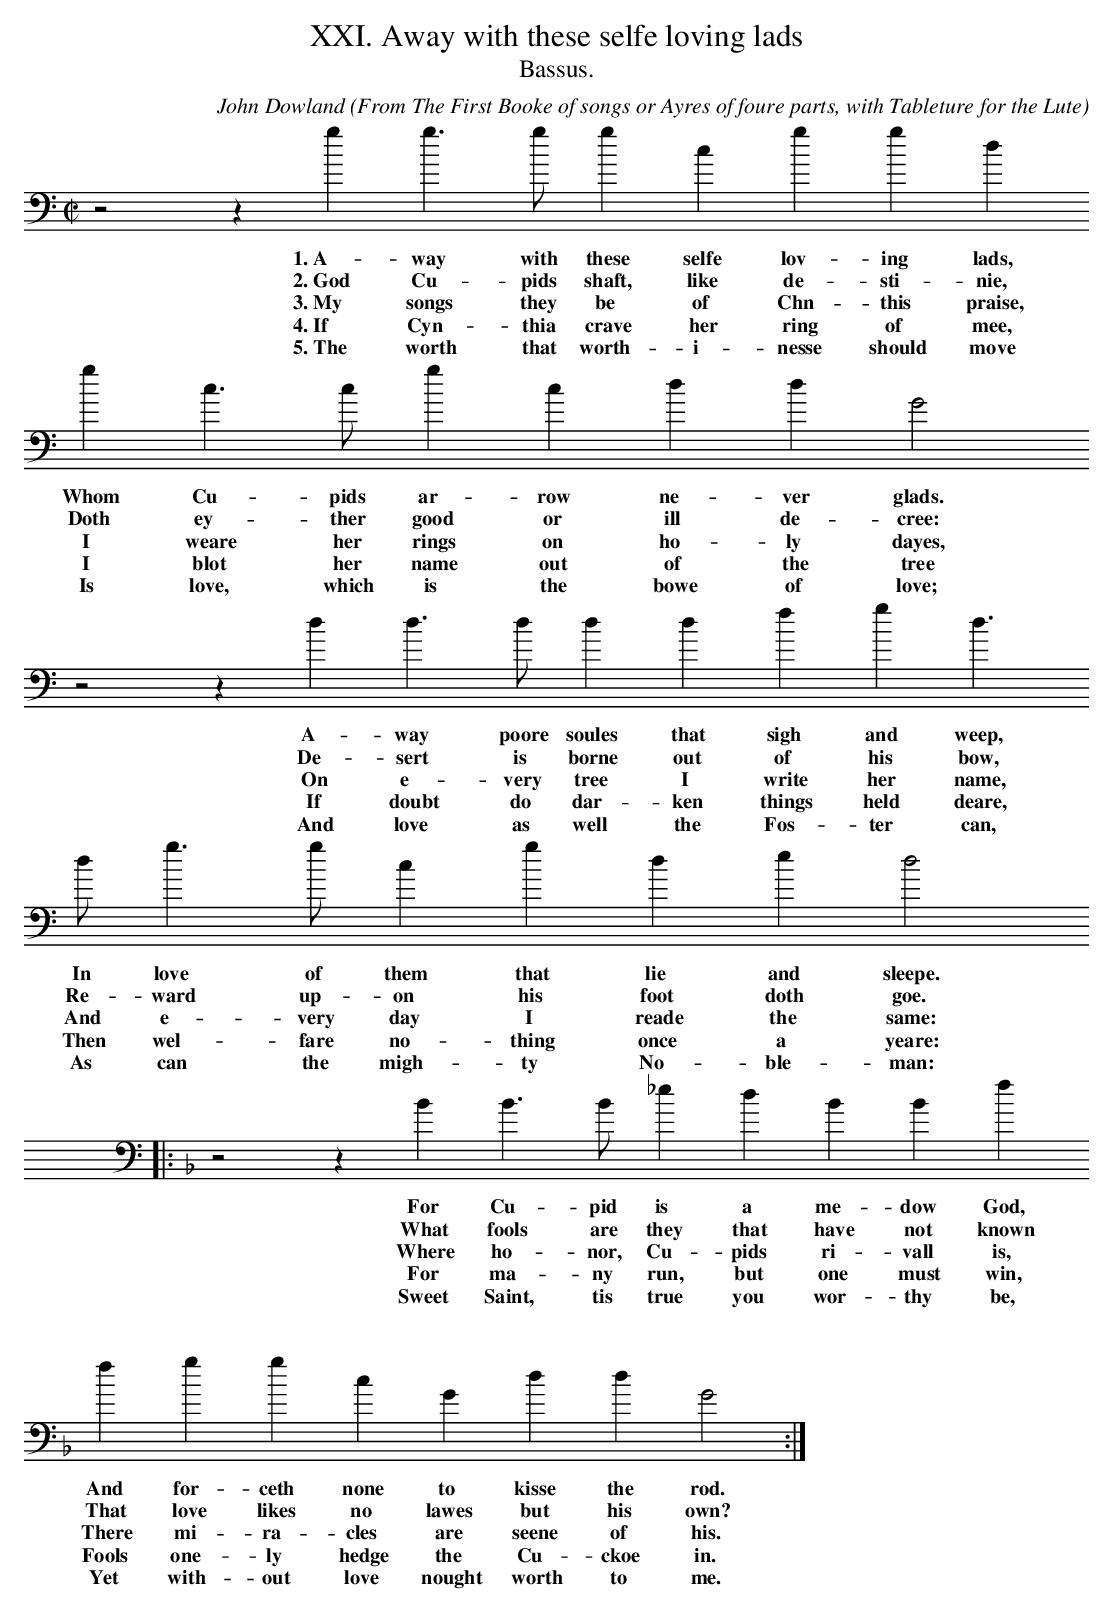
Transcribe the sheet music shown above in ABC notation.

X:1
T:XXI. Away with these selfe loving lads
T:Bassus.
C: John Dowland
O: From The First Booke of songs or Ayres of foure parts, with Tableture for the Lute
L:1/4
M:C|
K:G mix bass
z2 z g g > g g c g g d
w: 1.~A- way with these selfe lov- ing lads,
w: 2.~God Cu- pids shaft, like de- sti- nie,
w: 3.~My songs they be of Chn- this praise,
w: 4.~If Cyn- thia crave her ring of mee,
w: 5.~The worth that worth- i- nesse should move
g c > c g c d d G2
w: Whom Cu- pids ar- row ne- ver glads.
w: Doth ey- ther good or ill de- cree:
w: I weare her rings on ho- ly dayes,
w: I blot her name out of the tree
w: Is love, which is the bowe of love;
z2 z d d > d d d f g d3/2
w: A- way poore soules that sigh and weep,
w: De- sert is borne out of his bow,
w: On e- very tree I write her name,
w: If doubt do dar- ken things held deare,
w: And love as well the Fos- ter can,
d/ g > g c g d e d2
w: In love of them that lie and sleepe.
w: Re- ward up- on his foot doth goe.
w: And e- very day I reade the same:
w: Then wel- fare no- thing once a yeare:
w: As can the migh- ty No- ble- man:
K:G dor bass
|: z2 z B B > B _e d B B f
w: For Cu- pid is a me- dow God,
w: What fools are they that have not known
w: Where ho- nor, Cu- pids ri- vall is,
w: For ma- ny run, but one must win,
w: Sweet Saint, tis true you wor- thy be,
f g g c G d d G2 :|
w: And for- ceth none to kisse the rod.
w: That love likes no lawes but his own?
w: There mi- ra- cles are seene of his.
w: Fools one- ly hedge the Cu- ckoe in.
w: Yet with- out love nought worth to me.
